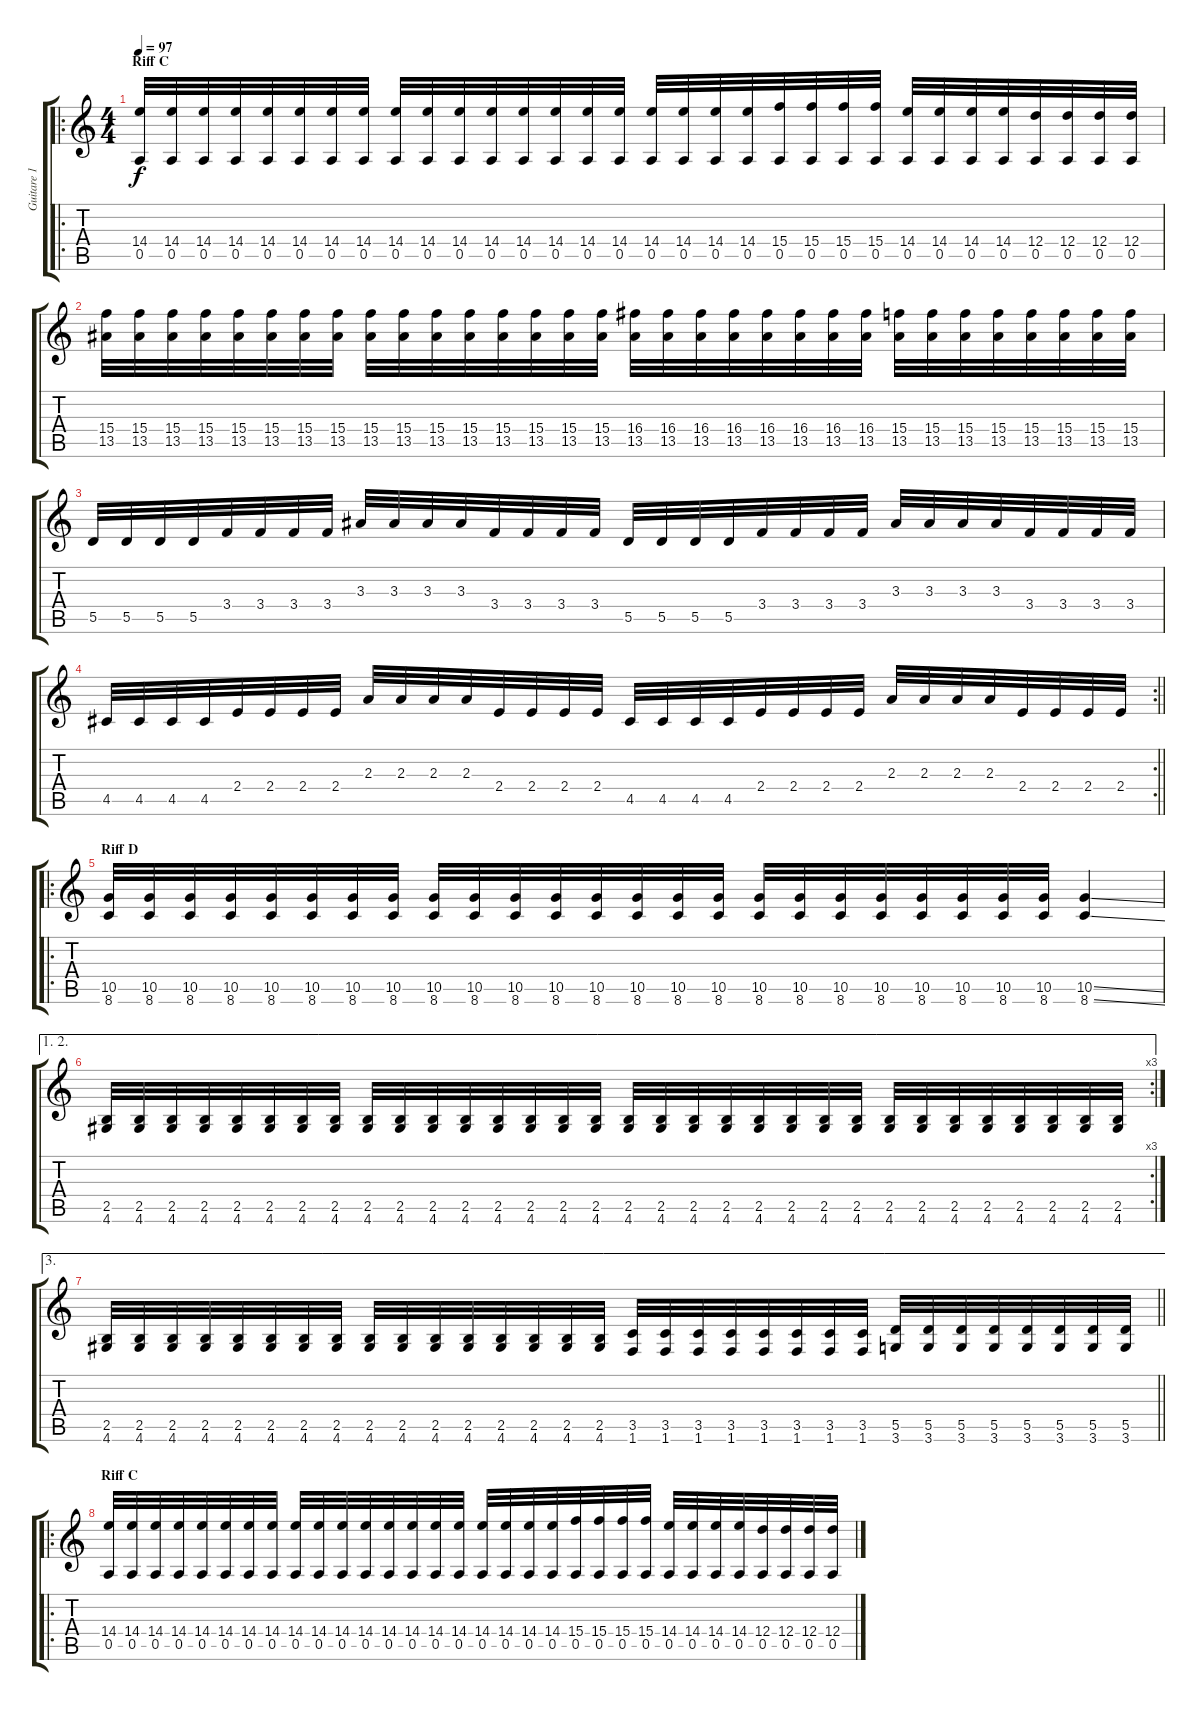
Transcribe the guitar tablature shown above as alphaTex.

\track ("Guitare 1" "Guitare 1") {instrument distortionguitar}
\staff {score tabs}
\tuning (E4 B3 G3 D3 A2 E2) {hide}
\ro
\ts (4 4)
\section ("" "Riff C")
\tempo 97
\clef g2
\ks c
(14.4 0.5).32{dy f} (14.4 0.5).32 (14.4 0.5).32 (14.4 0.5).32 (14.4 0.5).32 (14.4 0.5).32 (14.4 0.5).32 (14.4 0.5).32 (14.4 0.5).32 (14.4 0.5).32 (14.4 0.5).32 (14.4 0.5).32 (14.4 0.5).32 (14.4 0.5).32 (14.4 0.5).32 (14.4 0.5).32 (14.4 0.5).32 (14.4 0.5).32 (14.4 0.5).32 (14.4 0.5).32 (15.4 0.5).32 (15.4 0.5).32 (15.4 0.5).32 (15.4 0.5).32 (14.4 0.5).32 (14.4 0.5).32 (14.4 0.5).32 (14.4 0.5).32 (12.4 0.5).32 (12.4 0.5).32 (12.4 0.5).32 (12.4 0.5).32 |
(15.4 13.5).32 (15.4 13.5).32 (15.4 13.5).32 (15.4 13.5).32 (15.4 13.5).32 (15.4 13.5).32 (15.4 13.5).32 (15.4 13.5).32 (15.4 13.5).32 (15.4 13.5).32 (15.4 13.5).32 (15.4 13.5).32 (15.4 13.5).32 (15.4 13.5).32 (15.4 13.5).32 (15.4 13.5).32 (16.4 13.5).32 (16.4 13.5).32 (16.4 13.5).32 (16.4 13.5).32 (16.4 13.5).32 (16.4 13.5).32 (16.4 13.5).32 (16.4 13.5).32 (15.4 13.5).32 (15.4 13.5).32 (15.4 13.5).32 (15.4 13.5).32 (15.4 13.5).32 (15.4 13.5).32 (15.4 13.5).32 (15.4 13.5).32 |
5.5.32 5.5.32 5.5.32 5.5.32 3.4.32 3.4.32 3.4.32 3.4.32 3.3.32 3.3.32 3.3.32 3.3.32 3.4.32 3.4.32 3.4.32 3.4.32 5.5.32 5.5.32 5.5.32 5.5.32 3.4.32 3.4.32 3.4.32 3.4.32 3.3.32 3.3.32 3.3.32 3.3.32 3.4.32 3.4.32 3.4.32 3.4.32 |
\rc 2
\barLineRight lightlight
4.5.32 4.5.32 4.5.32 4.5.32 2.4.32 2.4.32 2.4.32 2.4.32 2.3.32 2.3.32 2.3.32 2.3.32 2.4.32 2.4.32 2.4.32 2.4.32 4.5.32 4.5.32 4.5.32 4.5.32 2.4.32 2.4.32 2.4.32 2.4.32 2.3.32 2.3.32 2.3.32 2.3.32 2.4.32 2.4.32 2.4.32 2.4.32 |
\ro
\section ("" "Riff D")
(10.5 8.6).32 (10.5 8.6).32 (10.5 8.6).32 (10.5 8.6).32 (10.5 8.6).32 (10.5 8.6).32 (10.5 8.6).32 (10.5 8.6).32 (10.5 8.6).32 (10.5 8.6).32 (10.5 8.6).32 (10.5 8.6).32 (10.5 8.6).32 (10.5 8.6).32 (10.5 8.6).32 (10.5 8.6).32 (10.5 8.6).32 (10.5 8.6).32 (10.5 8.6).32 (10.5 8.6).32 (10.5 8.6).32 (10.5 8.6).32 (10.5 8.6).32 (10.5 8.6).32 (10.5{ss} 8.6{ss}).4 |
\ae (1 2)
\rc 3
(2.5 4.6).32 (2.5 4.6).32 (2.5 4.6).32 (2.5 4.6).32 (2.5 4.6).32 (2.5 4.6).32 (2.5 4.6).32 (2.5 4.6).32 (2.5 4.6).32 (2.5 4.6).32 (2.5 4.6).32 (2.5 4.6).32 (2.5 4.6).32 (2.5 4.6).32 (2.5 4.6).32 (2.5 4.6).32 (2.5 4.6).32 (2.5 4.6).32 (2.5 4.6).32 (2.5 4.6).32 (2.5 4.6).32 (2.5 4.6).32 (2.5 4.6).32 (2.5 4.6).32 (2.5 4.6).32 (2.5 4.6).32 (2.5 4.6).32 (2.5 4.6).32 (2.5 4.6).32 (2.5 4.6).32 (2.5 4.6).32 (2.5 4.6).32 |
\ae 3
\barLineRight lightlight
(2.5 4.6).32 (2.5 4.6).32 (2.5 4.6).32 (2.5 4.6).32 (2.5 4.6).32 (2.5 4.6).32 (2.5 4.6).32 (2.5 4.6).32 (2.5 4.6).32 (2.5 4.6).32 (2.5 4.6).32 (2.5 4.6).32 (2.5 4.6).32 (2.5 4.6).32 (2.5 4.6).32 (2.5 4.6).32 (3.5 1.6).32 (3.5 1.6).32 (3.5 1.6).32 (3.5 1.6).32 (3.5 1.6).32 (3.5 1.6).32 (3.5 1.6).32 (3.5 1.6).32 (5.5 3.6).32 (5.5 3.6).32 (5.5 3.6).32 (5.5 3.6).32 (5.5 3.6).32 (5.5 3.6).32 (5.5 3.6).32 (5.5 3.6).32 |
\ro
\section ("" "Riff C")
(14.4 0.5).32 (14.4 0.5).32 (14.4 0.5).32 (14.4 0.5).32 (14.4 0.5).32 (14.4 0.5).32 (14.4 0.5).32 (14.4 0.5).32 (14.4 0.5).32 (14.4 0.5).32 (14.4 0.5).32 (14.4 0.5).32 (14.4 0.5).32 (14.4 0.5).32 (14.4 0.5).32 (14.4 0.5).32 (14.4 0.5).32 (14.4 0.5).32 (14.4 0.5).32 (14.4 0.5).32 (15.4 0.5).32 (15.4 0.5).32 (15.4 0.5).32 (15.4 0.5).32 (14.4 0.5).32 (14.4 0.5).32 (14.4 0.5).32 (14.4 0.5).32 (12.4 0.5).32 (12.4 0.5).32 (12.4 0.5).32 (12.4 0.5).32
